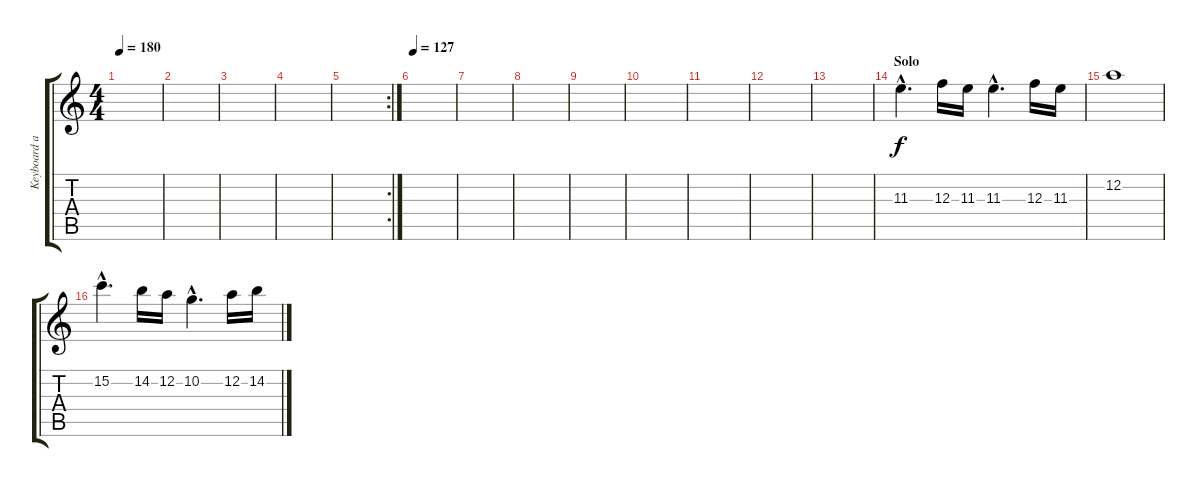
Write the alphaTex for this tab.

\track ("Keyboard and Guitar Solo" "Keyboard a") {instrument overdrivenguitar}
\staff {score tabs}
\tuning (D4 A3 F3 C3 G2 D2) {hide}
\ts (4 4)
\tempo 180
\clef g2
\ks c
|
|
|
|
\rc 2
|
\tempo 127
|
|
|
|
|
|
|
|
\section ("" "Solo")
11.3{hac}.4{d volume 11 instrument overdrivenguitar} 12.3.16 11.3.16 11.3{hac}.4{d} 12.3.16 11.3.16 |
12.2.1 |
15.2{hac}.4{d} 14.2.16 12.2.16 10.2{hac}.4{d} 12.2.16 14.2.16
